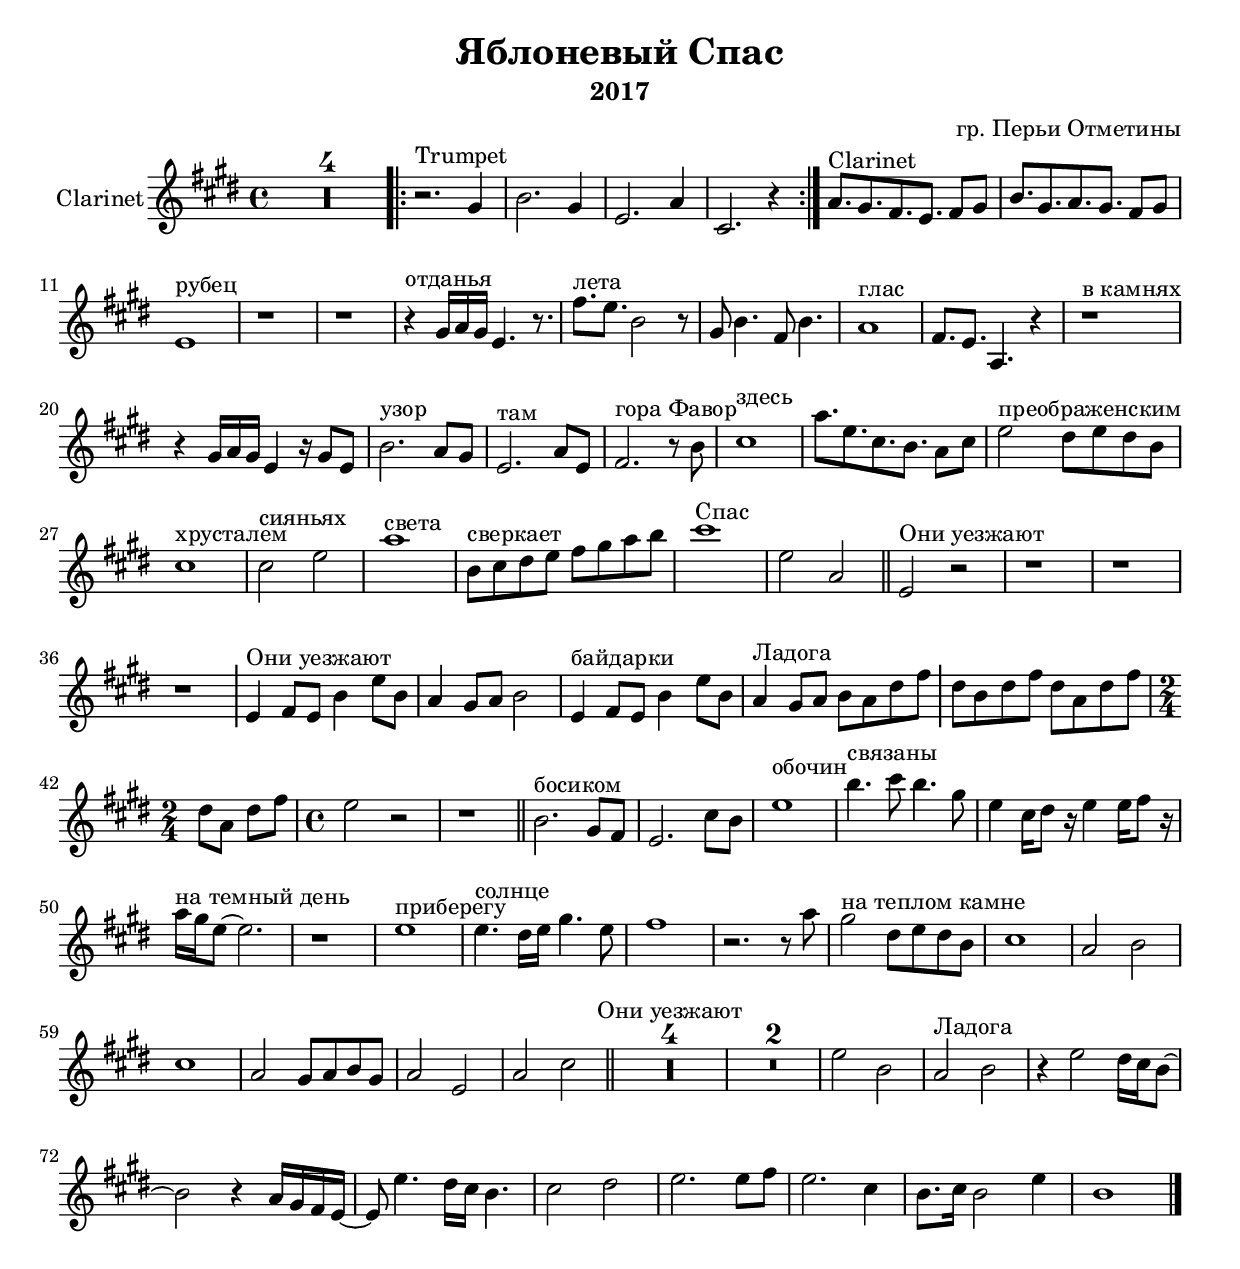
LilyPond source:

\version "2.18.2"

\header {
  title = "Яблоневый Спас"
  subtitle = "2017"
  composer = "гр. Перьи Отметины"
}

longBar = #(define-music-function (parser location ) ( ) #{ \once \override Staff.BarLine.bar-extent = #'(-3 . 3) #})


PIntro = {
	% \tag #'Harmony {\HrmA}
	\tag #'Clarinet {
		\key e \major
		R1*4 \longBar
		\repeat volta 2 { \relative c'' {
			r2.^Trumpet gis4 | b2. gis4 | e2. a4 | cis,2. r4 \longBar
		}}
	}
}

PI = {
	\tag #'Clarinet {
		\relative c''{ a8.^"Clarinet" gis fis e fis8 gis | b8. gis a gis fis8 gis | e1^"рубец" | r1 | r1 |  }
		\relative c''{r4^"отданья" gis16 a gis e4. r8. | }
		\relative c''{fis8.^"лета" e b2 r8 | gis8 b4. fis8 b4. | a1^"глас" | fis8. e a,4. r4 | r1^"в камнях" | }
		\relative c''{r4 gis16 a gis e4 r16 gis8 e | b'2.^"узор" a8 gis | e2.^"там" a8 e | fis2.^"гора Фавор" r8 b | cis1^"здесь" |}
		\relative c'''{ a8. e cis b a8 cis | e2^"преображенским" dis8 e dis b | cis1^"хрусталем" |cis2^"сияньях" e | a1^"света" | b,8^"сверкает" cis dis e fis gis a b | cis1^"Спас" |}
		\relative c''{ e2 a,  \bar "||"}
	}
}
PRefr = {
	\tag #'Clarinet {
		\relative c'{e2^"Они уезжают" r2 | r1 | r1 | r1 \longBar }
		\relative c'{e4^"Они уезжают" fis8 e b'4 e8 b | a4 gis8 a b2 | }
		\relative c'{
			e4^"байдарки" fis8 e b'4 e8 b | a4^"Ладога" gis8 a b a dis fis \longBar
			dis8 b dis fis dis a dis fis | \time 2/4 dis8 a dis fis | \time 4/4 e2 r | r1 \bar "||"
		}
	}
}

PIII = {
	\tag #'Clarinet {
		\relative c''{ b2.^"босиком" gis8 fis | e2. cis'8 b | e1^"обочин" | b'4.^"связаны" cis8 b4. gis8 | e4 cis16 dis8 r16 e4 e16 fis8 r16 | }
		\relative c'''{ a16^"на темный день" gis e8~e2. | r1 | e1^"приберегу" | e4.^"солнце" dis16 e gis4. e8 | fis1 |  }
		\relative c'''{r2. r8 a | gis2^"на теплом камне" dis8 e dis b | cis1 | a2 b | cis1 | a2 gis8 a b gis | a2 e | a2 cis \bar "||"}
	}
}

PRefrII = {
	\tag #'Clarinet {
		R1*4^"Они уезжают" | R1*2 | 
		\relative c'' {e2 b | a2^"Ладога" b | r4 e2 dis16 cis b8~ | b2 r4 a16 gis fis e~| e8 e'4. dis16 cis b4. | cis2 dis | e2. e8 fis | e2. cis4 | b8. cis16 b2 e4 | b1 \bar "|." }
	}
}

Music = {
	\PIntro
	\PI
	\PRefr
	\PIII
	\PRefrII
}

<<
	% \new ChordNames{\transpose bes bes{
	% 	\keepWithTag #'Harmony \Music
	% }}
	\new Staff{ \transpose bes bes{
		\clef treble 
		\time 4/4
		\set Staff.instrumentName = "Clarinet"
		\compressFullBarRests

		\keepWithTag #'Clarinet \Music
		
	}}
>>

